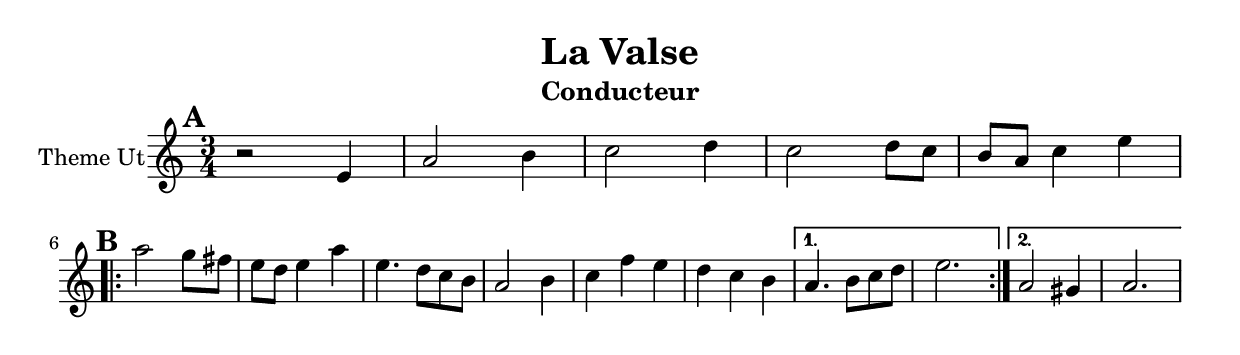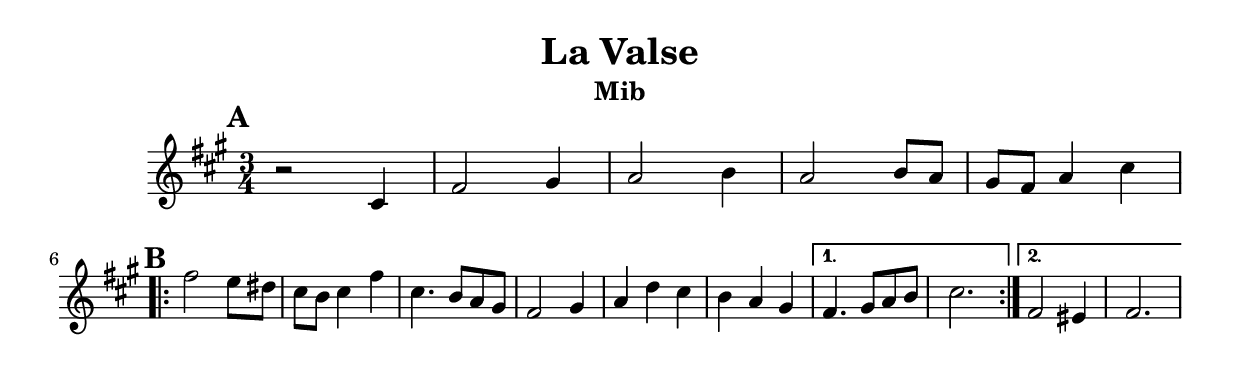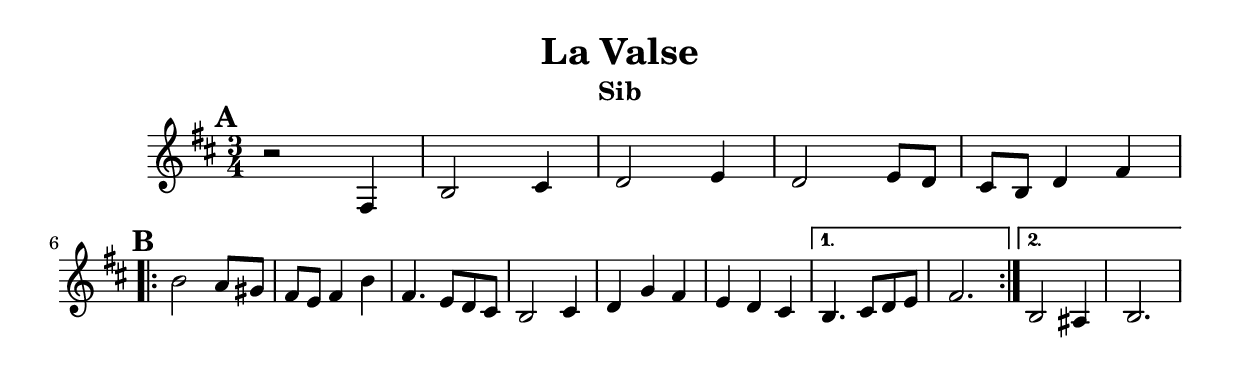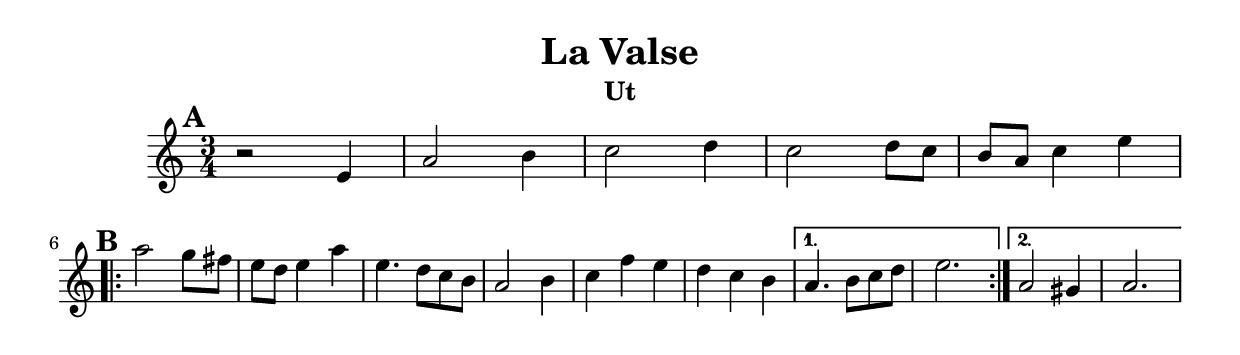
\version "2.12.1"
\include "italiano.ly"

\header 
{
  title = "La Valse"
}


themeUtA =
{
  \mark \default
  \relative mi'
  {
    r2  mi4
    la2 si4
    do2 re4
    do2 re8 do
    si8 la  do4  mi
  }

}

themeUtB =
{
  \mark \default
  \relative la''
  {
    \repeat volta 2
    {
      la2 sol8 fad
      mi8 re  mi4 la
      mi4. re8 do si
      
      la2 si4 
      do4 fa mi
      re4 do si
    }
    \alternative
    {
      {
	la4. si8 do re
	mi2.
      }
      
      {
	la,2 sold4
	la2.
      }
    }

  }
}

noteThemeUt = 
{ 
  \key do \major \time 3/4 \themeUtA \break \themeUtB
}

noteThemeSib = {\transpose sib do \noteThemeUt}
noteThemeMib = {\transpose mib do \noteThemeUt}

\book
{
  \header{instrument="Conducteur"}
  \score
  {
    << 
      \new Staff {\set Staff.instrumentName = #"Theme Ut" \noteThemeUt}
%      \new Staff {\set Staff.instrumentName = #"Basse Ut" \noteBasseUt}
    >>
  }
}

#(define output-suffix "ut")
\book { \header{instrument="Ut"}
	\score {\noteThemeUt}}

#(define output-suffix "sib")
\book { \header{instrument="Sib"}
	\score {\noteThemeSib}}
#(define output-suffix "mib")
\book { \header{instrument="Mib"}
	\score {\noteThemeMib}}
#(define output-suffix "basse-ut")
%\book { \header{instrument="Basse Ut"}
%	\score {\noteBasseUt}}

